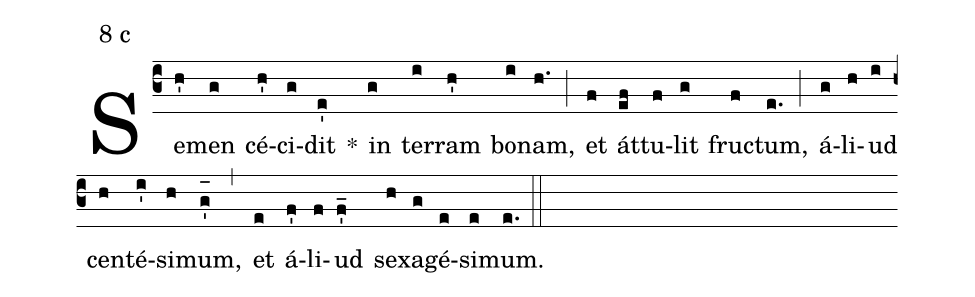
mode:8 c;
%%
(c3) Se(h')men(g) cé(h')ci(g)dit(e') *() in(g) ter(i)ram(h') bo(i)nam,(h.) (;) et(f) át(ef)tu(f)lit(g) fru(f)ctum,(e.) (;) á(g)li(h)ud(i) cen(h)té(i')si(h)mum,(g'_[oh:h]) (,) et(e) á(f')li(f)ud(f'_) se(h)xa(g)gé(e)si(e)mum.(e.) (::)
